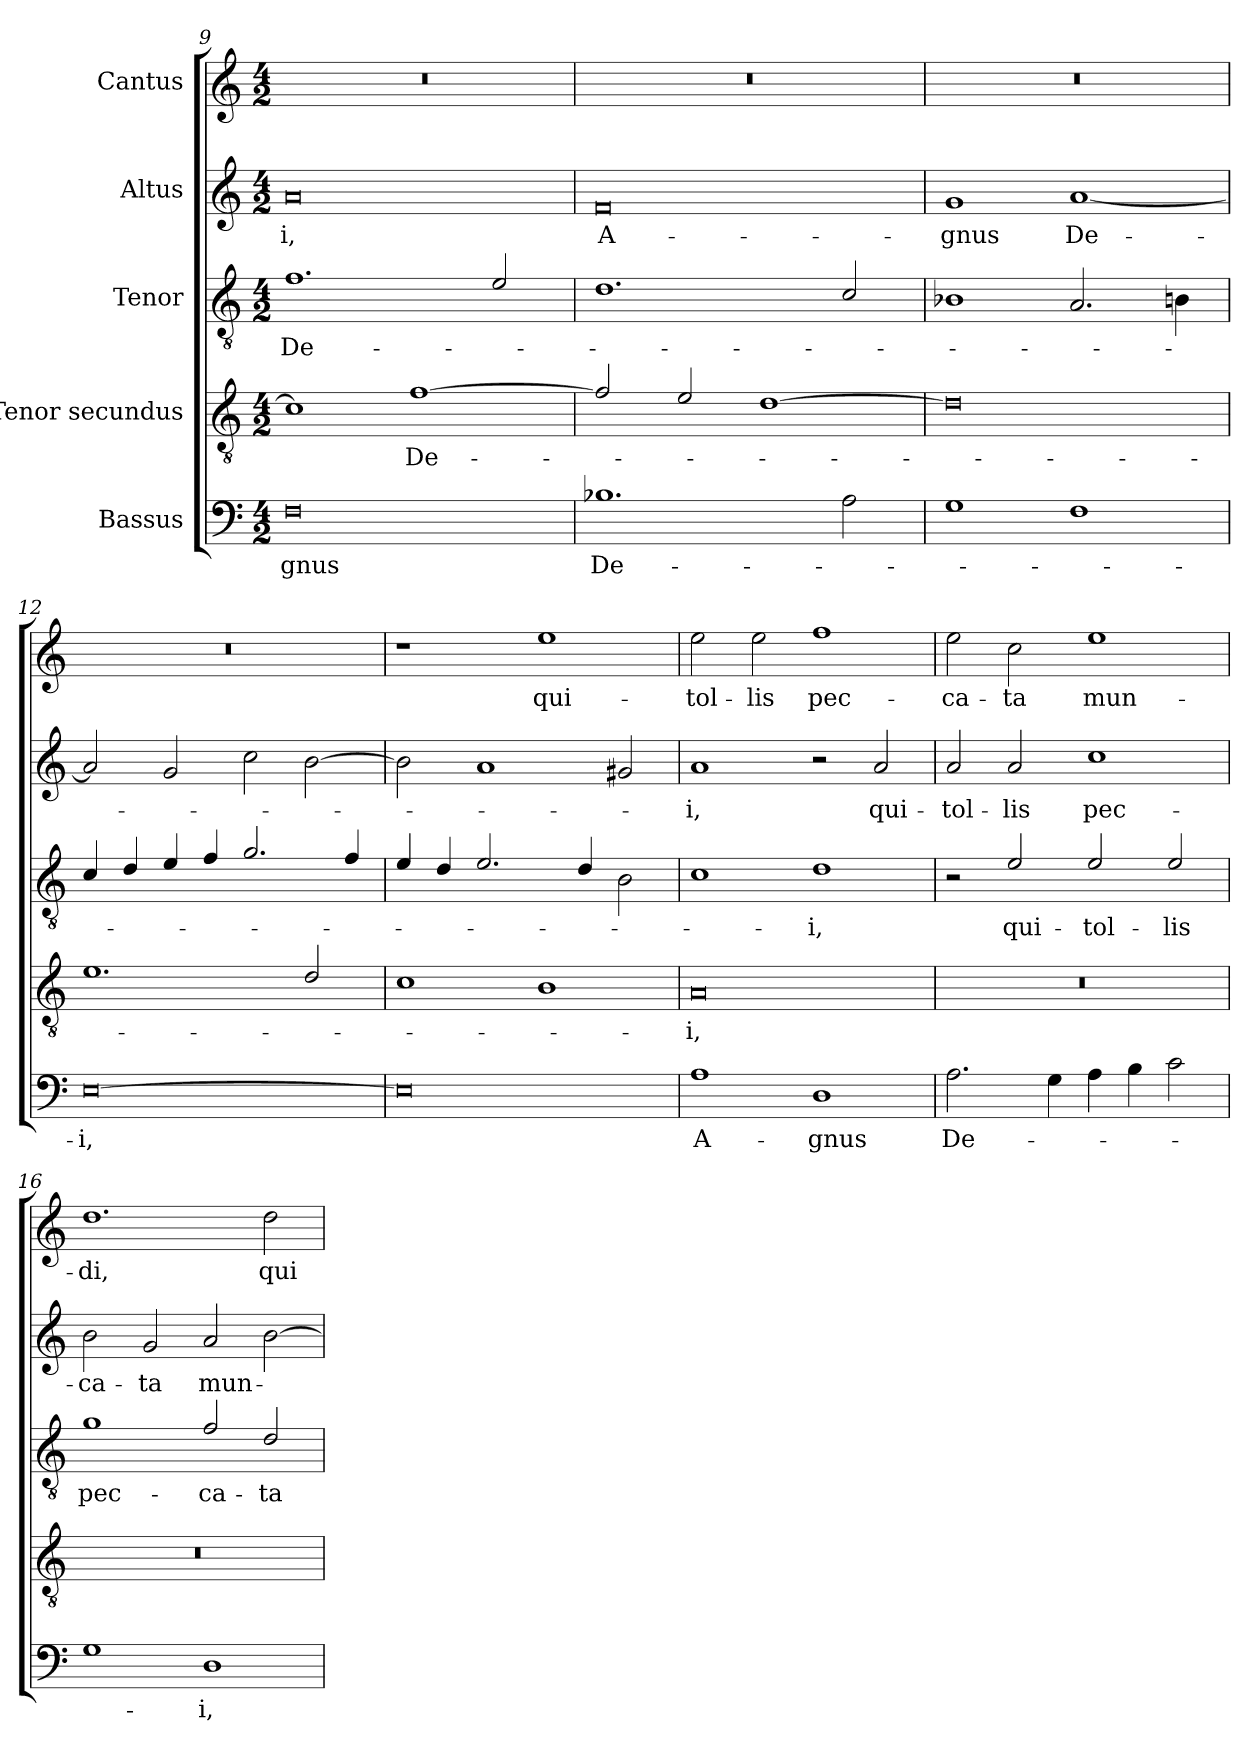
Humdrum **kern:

**kern	**text	**kern	**text	**kern	**text	**kern	**text	**kern	**text
*part5	*part5	*part4	*part4	*part3	*part3	*part2	*part2	*part1	*part1
*staff5	*staff5	*staff4	*staff4	*staff3	*staff3	*staff2	*staff2	*staff1	*staff1
*I"Bassus	*	*I"Tenor secundus	*	*I"Tenor	*	*I"Altus	*	*I"Cantus	*
*clefF4	*	*clefGv2	*	*clefGv2	*	*clefG2	*	*clefG2	*
*k[]	*	*k[]	*	*k[]	*	*k[]	*	*k[]	*
*M4/2	*	*M4/2	*	*M4/2	*	*M4/2	*	*M4/2	*
=9	=9	=9	=9	=9	=9	=9	=9	=9	=9
0F\	-gnus	1c\]	.	1.f\	De-	0a/	-i,	0r	.
.	.	[1f\	De-	.	.	.	.	.	.
.	.	.	.	2e/	.	.	.	.	.
=10	=10	=10	=10	=10	=10	=10	=10	=10	=10
1.B-X\	De-	2f/]	.	1.d\	.	0f/	A-	0r	.
.	.	2e/	.	.	.	.	.	.	.
.	.	[1d\	.	.	.	.	.	.	.
2A\	.	.	.	2c/	.	.	.	.	.
=11	=11	=11	=11	=11	=11	=11	=11	=11	=11
1G\	.	0d\]	.	1B-X\	.	1g/	-gnus	0r	.
1F\	.	.	.	2.A/	.	[1a/	De-	.	.
.	.	.	.	4Bn\	.	.	.	.	.
=12	=12	=12	=12	=12	=12	=12	=12	=12	=12
[0E\	-i,	1.e\	.	4c/	.	2a/]	.	0r	.
.	.	.	.	4d/	.	.	.	.	.
.	.	.	.	4e/	.	2g/	.	.	.
.	.	.	.	4f/	.	.	.	.	.
.	.	.	.	2.g/	.	2cc\	.	.	.
.	.	2d/	.	.	.	[2b\	.	.	.
.	.	.	.	4f/	.	.	.	.	.
=13	=13	=13	=13	=13	=13	=13	=13	=13	=13
0E\]	.	1c\	.	4e/	.	2b\]	.	1r	.
.	.	.	.	4d/	.	.	.	.	.
.	.	.	.	2.e/	.	1a/	.	.	.
.	.	1B\	.	.	.	.	.	1ee\	qui-
.	.	.	.	4d/	.	.	.	.	.
.	.	.	.	2B\	.	2g#X/	.	.	.
=14	=14	=14	=14	=14	=14	=14	=14	=14	=14
1A\	A-	0A/	-i,	1c\	.	1a/	-i,	2ee\	tol-
.	.	.	.	.	.	.	.	2ee\	-lis
1D\	-gnus	.	.	1d\	-i,	2r	.	1ff\	pec-
.	.	.	.	.	.	2a/	qui-	.	.
=15	=15	=15	=15	=15	=15	=15	=15	=15	=15
2.A\	De-	0r	.	2r	.	2a/	tol-	2ee\	-ca-
.	.	.	.	2e/	qui-	2a/	-lis	2cc\	-ta
4G\	.	.	.	.	.	.	.	.	.
4A\	.	.	.	2e/	tol-	1cc\	pec-	1ee\	mun-
4B\	.	.	.	.	.	.	.	.	.
2c\	.	.	.	2e/	-lis	.	.	.	.
=16	=16	=16	=16	=16	=16	=16	=16	=16	=16
1G\	.	0r	.	1g\	pec-	2b\	-ca-	1.dd\	-di,
.	.	.	.	.	.	2g/	-ta	.	.
1D\	-i,	.	.	2f/	-ca-	2a/	mun-	.	.
.	.	.	.	2d/	-ta	[2b\	.	2dd\	qui-
=	=	=	=	=	=	=	=	=	=
*-	*-	*-	*-	*-	*-	*-	*-	*-	*-
